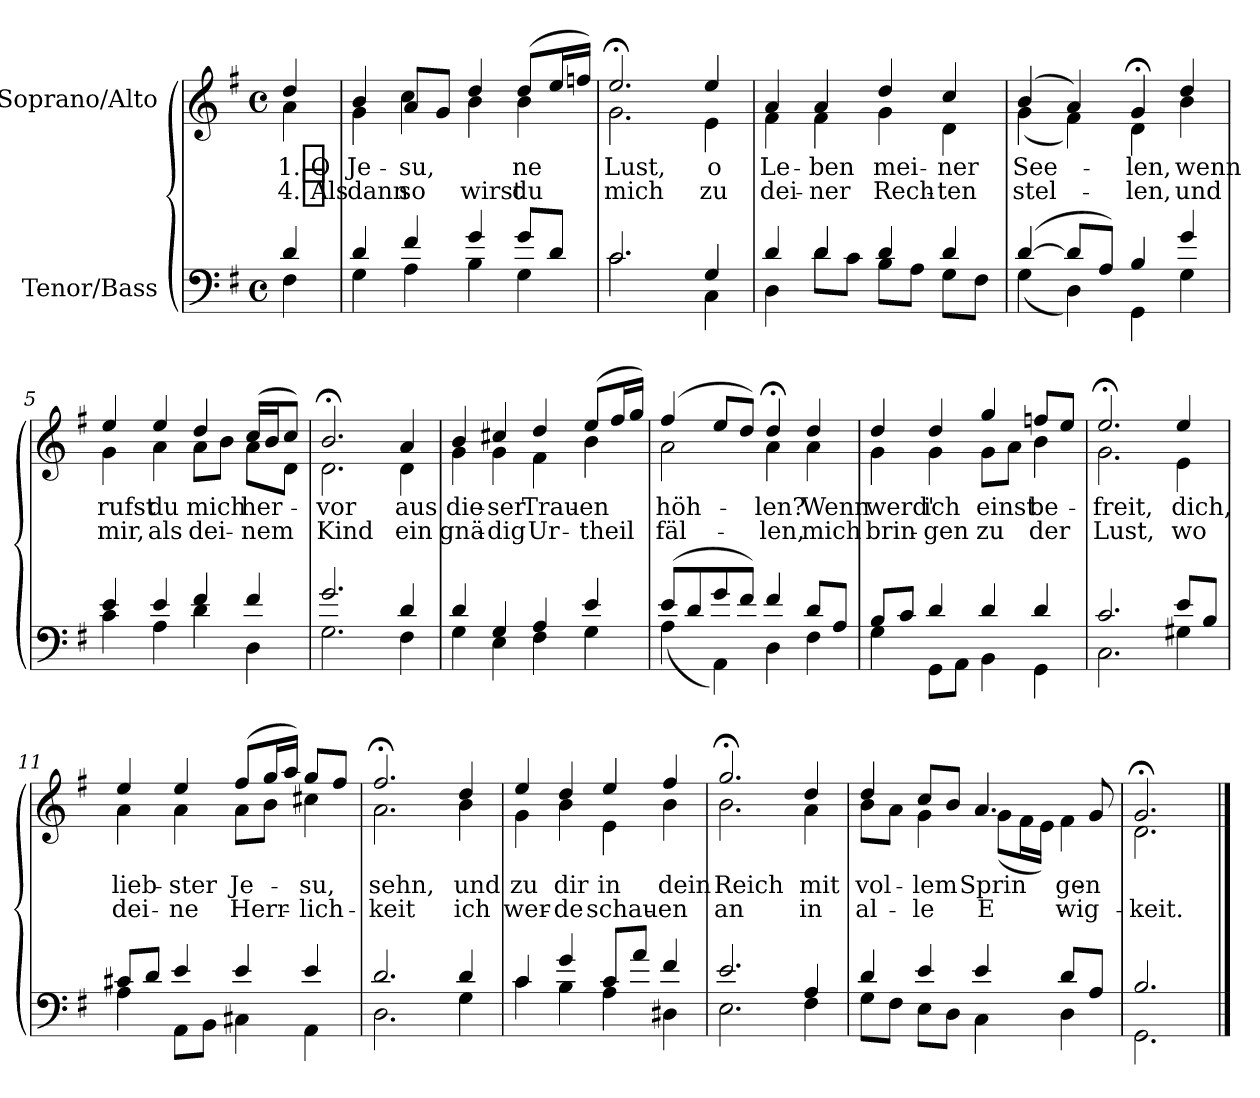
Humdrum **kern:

**kern	**kern	**text	**text
*part2	*part1	*part1	*part1
*staff2	*staff1	*staff1	*staff1
*I"Tenor/Bass	*I"Soprano/Alto	*	*
*clefF4	*clefG2	*	*
*k[f#]	*k[f#]	*	*
*M4/4	*M4/4	*	*
*met(c)	*met(c)	*	*
=	=	=	=
*^	*	*	*
!	!	!	!LO:LY:b	!LO:LY:b
*	*	*^	*	*
4d/	4F#\	4dd/	4a\	1. O	4. Als
=1	=1	=1	=1	=1	=1
!	!	!	!	!LO:LY:b	!LO:LY:b
4d/	4G\	4b/	4g\	Je-	dann
!	!	!	!	!LO:LY:b	!LO:LY:b
4f#/	4A\	8a/L	4cc\	-su,	so
.	.	8g/J	.	.	.
!	!	!	!	!LO:LY:b	!
!	!	!	!	!	!LO:LY:b
4g/	4B\	4dd/	4b\	.	wirst
!	!	!	!	!LO:LY:b	!LO:LY:b
8g/L	4G\	(8dd/L	4b\	-ne	du
8d/J	.	16ee/L	.	.	.
.	.	16ffn/JJ)	.	.	.
=2	=2	=2	=2	=2	=2
!	!	!	!	!LO:LY:b	!LO:LY:b
2.c/	2.c\	2.ee;</	2.g\	Lust,	mich
!	!	!	!	!LO:LY:b	!LO:LY:b
4G/	4C\	4ee/	4e\	o	zu
=3	=3	=3	=3	=3	=3
!	!	!	!	!LO:LY:b	!LO:LY:b
4d/	4D\	4a/	4f#\	Le-	dei-
!	!	!	!	!LO:LY:b	!LO:LY:b
4d/	8d\L	4a/	4f#\	-ben	-ner
.	8c\J	.	.	.	.
!	!	!	!	!LO:LY:b	!LO:LY:b
4d/	8B\L	4dd/	4g\	mei-	Rech-
.	8A\J	.	.	.	.
!	!	!	!	!LO:LY:b	!LO:LY:b
4d/	8G\L	4cc/	4d\	-ner	-ten
.	8F#\J	.	.	.	.
=4	=4	=4	=4	=4	=4
!	!	!	!	!LO:LY:b	!LO:LY:b
([4d/	(4G\	(4b/	(4g\	See-	stel-
8d/L]	4D\)	4a/)	4f#\)	.	.
8A/J)	.	.	.	.	.
!	!	!	!	!LO:LY:b	!LO:LY:b
4B/	4GG\	4g;</	4d\	-len,	-len,
!	!	!	!	!LO:LY:b	!LO:LY:b
4g/	4G\	4dd/	4b\	wenn	und
!!LO:LB:g=z	!!
=5	=5	=5	=5	=5	=5
!	!	!	!	!LO:LY:b	!LO:LY:b
4e/	4c\	4ee/	4g\	rufst	mir,
!	!	!	!	!LO:LY:b	!LO:LY:b
4e/	4A\	4ee/	4a\	du	als
!	!	!	!	!LO:LY:b	!LO:LY:b
4f#/	4d\	4dd/	8a\L	mich	dei-
.	.	.	8b\J	.	.
!	!	!	!	!LO:LY:b	!LO:LY:b
4f#/	4D\	(16cc/LL	8a\L	her-	-nem
.	.	16b/J	.	.	.
.	.	8cc/J)	8d\J	.	.
=6	=6	=6	=6	=6	=6
!	!	!	!	!LO:LY:b	!LO:LY:b
2.g/	2.G\	2.b;</	2.d\	-vor	Kind
!	!	!	!	!LO:LY:b	!LO:LY:b
4d/	4F#\	4a/	4d\	aus	ein
=7	=7	=7	=7	=7	=7
!	!	!	!	!LO:LY:b	!LO:LY:b
4d/	4G\	4b/	4g\	die-	gnä-
!	!	!	!	!LO:LY:b	!LO:LY:b
4G/	4E\	4cc#X/	4g\	-ser	-dig
!	!	!	!	!LO:LY:b	!LO:LY:b
4A/	4F#\	4dd/	4f#\	Trau-	Ur-
!	!	!	!	!LO:LY:b	!LO:LY:b
4e/	4G\	(8ee/L	4b\	-en	-theil
.	.	16ff#/L	.	.	.
.	.	16gg/JJ)	.	.	.
=8	=8	=8	=8	=8	=8
!	!	!	!	!LO:LY:b	!LO:LY:b
(8e/L	(4A\	(4ff#/	2a\	höh-	fäl-
8d/	.	.	.	.	.
8g/	4AA\)	8ee/L	.	.	.
8f#/J)	.	8dd/J)	.	.	.
!	!	!	!	!LO:LY:b	!LO:LY:b
4f#/	4D\	4dd;</	4a\	-len?	-len,
!	!	!	!	!LO:LY:b	!LO:LY:b
8d/L	4F#\	4dd/	4a\	Wenn	mich
8A/J	.	.	.	.	.
!!LO:LB:g=z	!!
=9	=9	=9	=9	=9	=9
!	!	!	!	!LO:LY:b	!LO:LY:b
8B/L	4G\	4dd/	4g\	werd'	brin-
8c/J	.	.	.	.	.
!	!	!	!	!LO:LY:b	!LO:LY:b
4d/	8GG\L	4dd/	4g\	ich	-gen
.	8AA\J	.	.	.	.
!	!	!	!	!LO:LY:b	!LO:LY:b
4d/	4BB\	4gg/	8g\L	einst	zu
.	.	.	8a\J	.	.
!	!	!	!	!LO:LY:b	!LO:LY:b
4d/	4GG\	8ffn/L	4b\	be-	der
.	.	8ee/J	.	.	.
=10	=10	=10	=10	=10	=10
!	!	!	!	!LO:LY:b	!LO:LY:b
2.c/	2.C\	2.ee;</	2.g\	-freit,	Lust,
!	!	!	!	!LO:LY:b	!LO:LY:b
8e/L	4G#X\	4ee/	4e\	dich,	wo
8B/J	.	.	.	.	.
=11	=11	=11	=11	=11	=11
!	!	!	!	!LO:LY:b	!LO:LY:b
8c#X/L	4A\	4ee/	4a\	lieb-	dei-
8d/J	.	.	.	.	.
!	!	!	!	!LO:LY:b	!LO:LY:b
4e/	8AA\L	4ee/	4a\	-ster	-ne
.	8BB\J	.	.	.	.
!	!	!	!	!LO:LY:b	!LO:LY:b
4e/	4C#X\	(8ff#/L	8a\L	Je-	Herr-
.	.	16gg/L	8b\J	.	.
.	.	16aa/JJ)	.	.	.
!	!	!	!	!LO:LY:b	!LO:LY:b
4e/	4AA\	8gg/L	4cc#X\	-su,	-lich-
.	.	8ff#/J	.	.	.
=12	=12	=12	=12	=12	=12
!	!	!	!	!LO:LY:b	!LO:LY:b
2.d/	2.D\	2.ff#;</	2.a\	sehn,	-keit
!	!	!	!	!LO:LY:b	!LO:LY:b
4d/	4G\	4dd/	4b\	und	ich
!!LO:LB:g=z	!!
=13	=13	=13	=13	=13	=13
!	!	!	!	!LO:LY:b	!LO:LY:b
4c/	4c\	4ee/	4g\	zu	wer-
!	!	!	!	!LO:LY:b	!LO:LY:b
4g/	4B\	4dd/	4b\	dir	-de
!	!	!	!	!LO:LY:b	!LO:LY:b
8c/L	4A\	4ee/	4e\	in	schau-
8a/J	.	.	.	.	.
!	!	!	!	!LO:LY:b	!LO:LY:b
4f#/	4D#X\	4ff#/	4b\	dein	-en
=14	=14	=14	=14	=14	=14
!	!	!	!	!LO:LY:b	!LO:LY:b
2.e/	2.E\	2.gg;</	2.b\	Reich	an
!	!	!	!	!LO:LY:b	!LO:LY:b
4A/	4F#\	4dd/	4a\	mit	in
=15	=15	=15	=15	=15	=15
!	!	!	!	!LO:LY:b	!LO:LY:b
4d/	8G\L	4dd/	8b\L	vol-	al-
.	8F#\J	.	8a\J	.	.
!	!	!	!	!LO:LY:b	!LO:LY:b
4e/	8E\L	8cc/L	4g\	-lem	-le
.	8D\J	8b/J	.	.	.
!	!	!	!	!LO:LY:b	!LO:LY:b
4e/	4C\	4.a/	(8g\L	Sprin-	E-
.	.	.	16f#\L	.	.
.	.	.	16e\JJ)	.	.
!	!	!	!	!LO:LY:b	!LO:LY:b
8d/L	4D\	.	4f#\	-gen	-wig-
8A/J	.	8g/	.	.	.
=16	=16	=16	=16	=16	=16
!	!	!	!	!LO:LY:b	!
!	!	!	!	!	!LO:LY:b
2.B/	2.GG\	2.g;</	2.d\	.	-keit.
*v	*v	*	*	*	*
*	*v	*v	*	*
==	==	==	==
*-	*-	*-	*-
